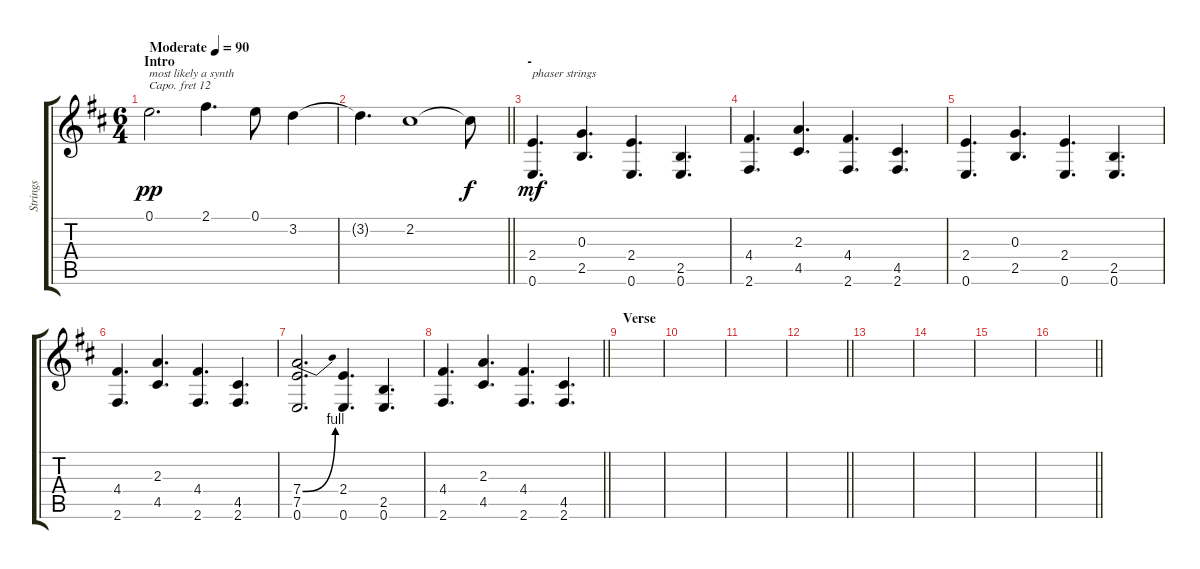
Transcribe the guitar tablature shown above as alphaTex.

\track ("Strings" "Strings") {instrument stringensemble1}
\staff {score tabs}
\capo 12
\tuning (E4 B3 G3 D3 A2 E2) {hide}
\ts (6 4)
\section ("" "Intro")
\tempo (90 "Moderate")
\clef g2
\ks bminor
0.1.2{d txt "most likely a synth" dy pp instrument stringensemble1} 2.1.4{d} 0.1.8 3.2.4 |
\barLineRight lightlight
3.2{t}.4{d} 2.2.1 2.2{t}.8{dy f} |
\section ("" "-")
(2.4 0.6).4{d txt "phaser strings" dy mf} (0.3 2.5).4{d} (2.4 0.6).4{d} (2.5 0.6).4{d} |
(4.4 2.6).4{d} (2.3 4.5).4{d} (4.4 2.6).4{d} (4.5 2.6).4{d} |
(2.4 0.6).4{d} (0.3 2.5).4{d} (2.4 0.6).4{d} (2.5 0.6).4{d} |
(4.4 2.6).4{d} (2.3 4.5).4{d} (4.4 2.6).4{d} (4.5 2.6).4{d} |
(7.4{be (bend 0 0 60 4)} 7.5 0.6).2{d} (2.4 0.6).4{d} (2.5 0.6).4{d} |
\barLineRight lightlight
(4.4 2.6).4{d} (2.3 4.5).4{d} (4.4 2.6).4{d} (4.5 2.6).4{d} |
\section ("" "Verse")
|
|
|
\barLineRight lightlight
|
\section ("" "")
|
|
|
\barLineRight lightlight
